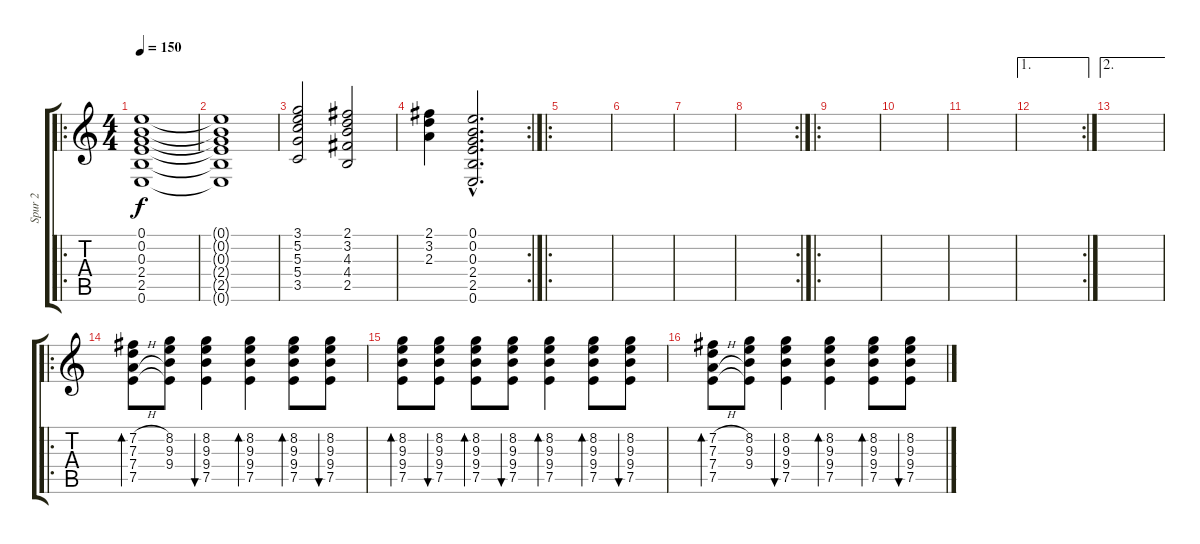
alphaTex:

\track ("Spur 2" "Spur 2") {instrument acousticguitarsteel}
\staff {score tabs}
\tuning (E4 B3 G3 D3 A2 E2) {hide}
\ro
\ts (4 4)
\tempo 150
\clef g2
\ks c
(0.1 0.2 0.3 2.4 2.5 0.6).1{dy f instrument acousticguitarsteel} |
(0.1{t} 0.2{t} 0.3{t} 2.4{t} 2.5{t} 0.6{t}).1 |
(3.1 5.2 5.3 5.4 3.5).2 (2.1 3.2 4.3 4.4 2.5).2 |
\rc 2
(2.1 3.2 2.3).4 (0.1{hac} 0.2{hac} 0.3{hac} 2.4{hac} 2.5{hac} 0.6{hac}).2{d} |
\ro
|
|
|
\rc 2
|
\ro
|
|
|
\ae 1
\rc 2
|
\ae 2
|
\ro
(7.2{h} 7.3{h} 7.4{h} 7.5).8{bd 120} (8.2 9.3 9.4 7.5{t}).8 (8.2 9.3 9.4 7.5).4{bu 120} (8.2 9.3 9.4 7.5).4{bd 120} (8.2 9.3 9.4 7.5).8{bd 120} (8.2 9.3 9.4 7.5).8{bu 120} |
(8.2 9.3 9.4 7.5).8{bd 120} (8.2 9.3 9.4 7.5).8{bu 120} (8.2 9.3 9.4 7.5).8{bd 120} (8.2 9.3 9.4 7.5).8{bu 120} (8.2 9.3 9.4 7.5).4{bd 120} (8.2 9.3 9.4 7.5).8{bd 120} (8.2 9.3 9.4 7.5).8{bu 120} |
(7.2{h} 7.3{h} 7.4{h} 7.5).8{bd 120} (8.2 9.3 9.4 7.5{t}).8 (8.2 9.3 9.4 7.5).4{bu 120} (8.2 9.3 9.4 7.5).4{bd 120} (8.2 9.3 9.4 7.5).8{bd 120} (8.2 9.3 9.4 7.5).8{bu 120}
